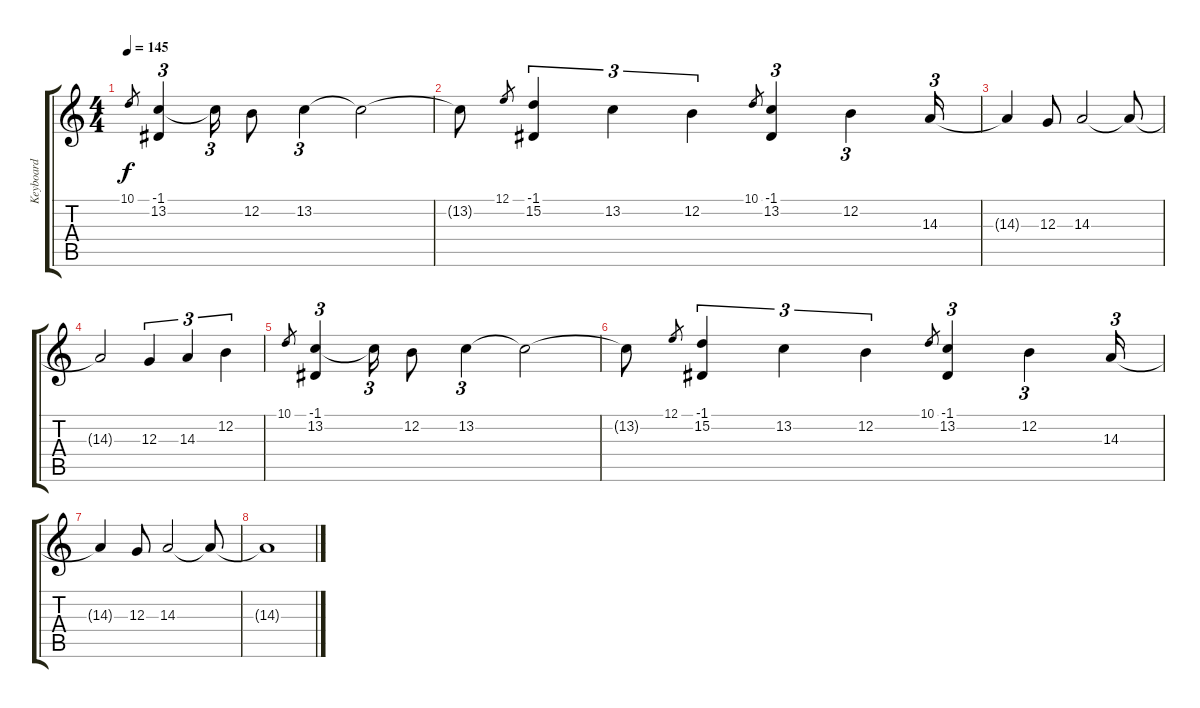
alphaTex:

\track ("Keyboard" "Keyboard") {instrument stringensemble1}
\staff {score tabs}
\tuning (E4 B3 G3 D3 A2 E2) {hide}
\ts (4 4)
\tempo 145
\clef g2
\ks c
10.1.8{gr dy f} (-1.1 13.2).4{tu (3 2)} 13.2{t}.16{tu (3 2)} 12.2.8 13.2.4{tu (3 2)} 13.2{t}.2 |
13.2{t}.8 12.1.8{gr} (-1.1 15.2).4{tu (3 2)} 13.2.4{tu (3 2)} 12.2.4{tu (3 2)} 10.1.8{gr} (-1.1 13.2).4{tu (3 2)} 12.2.4{tu (3 2)} 14.3.16{tu (3 2)} |
14.3{t}.4 12.3.8 14.3.2 14.3{t}.8 |
14.3{t}.2 12.3.4{tu (3 2)} 14.3.4{tu (3 2)} 12.2.4{tu (3 2)} |
10.1.8{gr} (-1.1 13.2).4{tu (3 2) volume 12} 13.2{t}.16{tu (3 2)} 12.2.8{volume 11} 13.2.4{tu (3 2) volume 9} 13.2{t}.2{volume 8} |
13.2{t}.8{volume 7} 12.1.8{gr} (-1.1 15.2).4{tu (3 2) volume 6} 13.2.4{tu (3 2) volume 5} 12.2.4{tu (3 2) volume 4} 10.1.8{gr} (-1.1 13.2).4{tu (3 2) volume 3} 12.2.4{tu (3 2) volume 2} 14.3.16{tu (3 2) volume 1} |
14.3{t}.4{volume 0} 12.3.8 14.3.2 14.3{t}.8 |
14.3{t}.1
